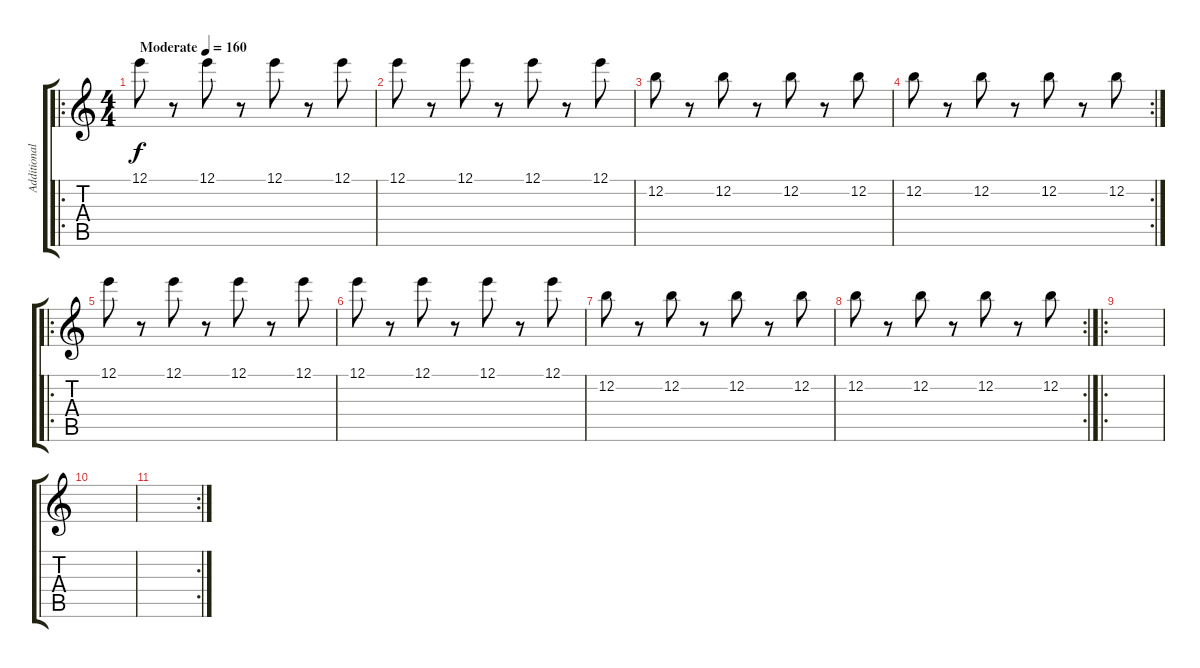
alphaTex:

\track ("Additional Guitar" "Additional") {instrument distortionguitar}
\staff {score tabs}
\tuning (E4 B3 G3 D3 A2 D2) {hide}
\ro
\ts (4 4)
\tempo (160 "Moderate")
\clef g2
\ks c
12.1.8{dy f instrument distortionguitar} r.8 12.1.8 r.8 12.1.8 r.8 12.1.8 |
12.1.8 r.8 12.1.8 r.8 12.1.8 r.8 12.1.8 |
12.2.8 r.8 12.2.8 r.8 12.2.8 r.8 12.2.8 |
\rc 2
12.2.8 r.8 12.2.8 r.8 12.2.8 r.8 12.2.8 |
\ro
12.1.8 r.8 12.1.8 r.8 12.1.8 r.8 12.1.8 |
12.1.8 r.8 12.1.8 r.8 12.1.8 r.8 12.1.8 |
12.2.8 r.8 12.2.8 r.8 12.2.8 r.8 12.2.8 |
\rc 2
12.2.8 r.8 12.2.8 r.8 12.2.8 r.8 12.2.8 |
\ro
|
|
\rc 2
